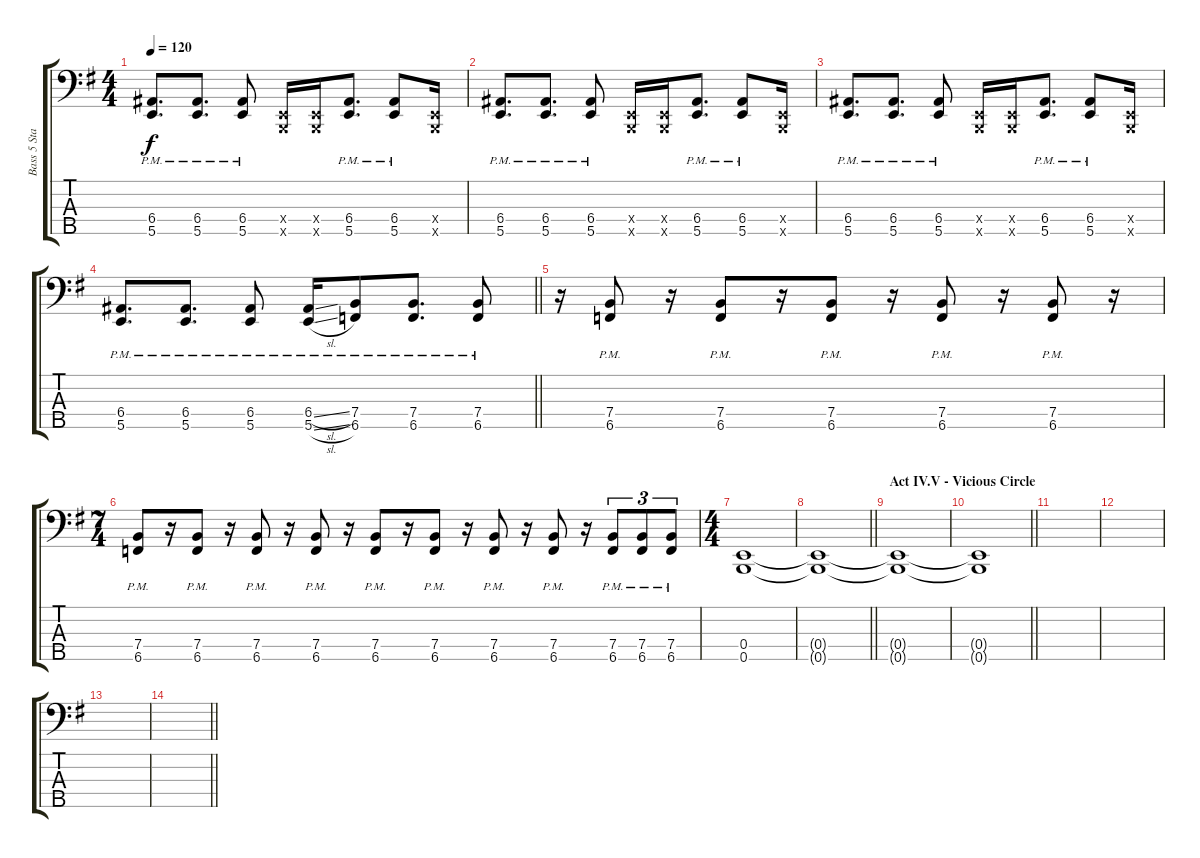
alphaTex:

\track ("Bass 5 Standard" "Bass 5 Sta") {instrument electricbassfinger}
\staff {score tabs}
\tuning (G2 D2 A1 E1 B0) {hide}
\ts (4 4)
\tempo 120
\clef f4
\ks eminor
(6.4{pm} 5.5{pm}).8{d dy f} (6.4{pm} 5.5{pm}).8{d} (6.4{pm} 5.5{pm}).8 (0.4{x} 0.5{x}).16 (0.4{x} 0.5{x}).16 (6.4{pm} 5.5{pm}).8{d} (6.4{pm} 5.5{pm}).8 (0.4{x} 0.5{x}).16 |
(6.4{pm} 5.5{pm}).8{d} (6.4{pm} 5.5{pm}).8{d} (6.4{pm} 5.5{pm}).8 (0.4{x} 0.5{x}).16 (0.4{x} 0.5{x}).16 (6.4{pm} 5.5{pm}).8{d} (6.4{pm} 5.5{pm}).8 (0.4{x} 0.5{x}).16 |
(6.4{pm} 5.5{pm}).8{d} (6.4{pm} 5.5{pm}).8{d} (6.4{pm} 5.5{pm}).8 (0.4{x} 0.5{x}).16 (0.4{x} 0.5{x}).16 (6.4{pm} 5.5{pm}).8{d} (6.4{pm} 5.5{pm}).8 (0.4{x} 0.5{x}).16 |
\barLineRight lightlight
(6.4{pm} 5.5{pm}).8{d} (6.4{pm} 5.5{pm}).8{d} (6.4{pm} 5.5{pm}).8 (6.4{sl pm} 5.5{sl pm}).16 (7.4{pm} 6.5{pm}).8 (7.4{pm} 6.5{pm}).8{d} (7.4{pm} 6.5{pm}).8 |
r.16 (7.4{pm} 6.5{pm}).8 r.16 (7.4{pm} 6.5{pm}).8 r.16 (7.4{pm} 6.5{pm}).8 r.16 (7.4{pm} 6.5{pm}).8 r.16 (7.4{pm} 6.5{pm}).8 r.16 |
\ts (7 4)
(7.4{pm} 6.5{pm}).8 r.16 (7.4{pm} 6.5{pm}).8 r.16 (7.4{pm} 6.5{pm}).8 r.16 (7.4{pm} 6.5{pm}).8 r.16 (7.4{pm} 6.5{pm}).8 r.16 (7.4{pm} 6.5{pm}).8 r.16 (7.4{pm} 6.5{pm}).8 r.16 (7.4{pm} 6.5{pm}).8 r.16 (7.4{pm} 6.5{pm}).8{tu (3 2)} (7.4{pm} 6.5{pm}).8{tu (3 2)} (7.4{pm} 6.5{pm}).8{tu (3 2)} |
\ts (4 4)
(0.4 0.5).1 |
\barLineRight lightlight
(0.4{t} 0.5{t}).1 |
\section ("" "Act IV.V - Vicious Circle")
(0.4{t} 0.5{t}).1 |
\barLineRight lightlight
(0.4{t} 0.5{t}).1 |
|
|
|
\barLineRight lightlight
